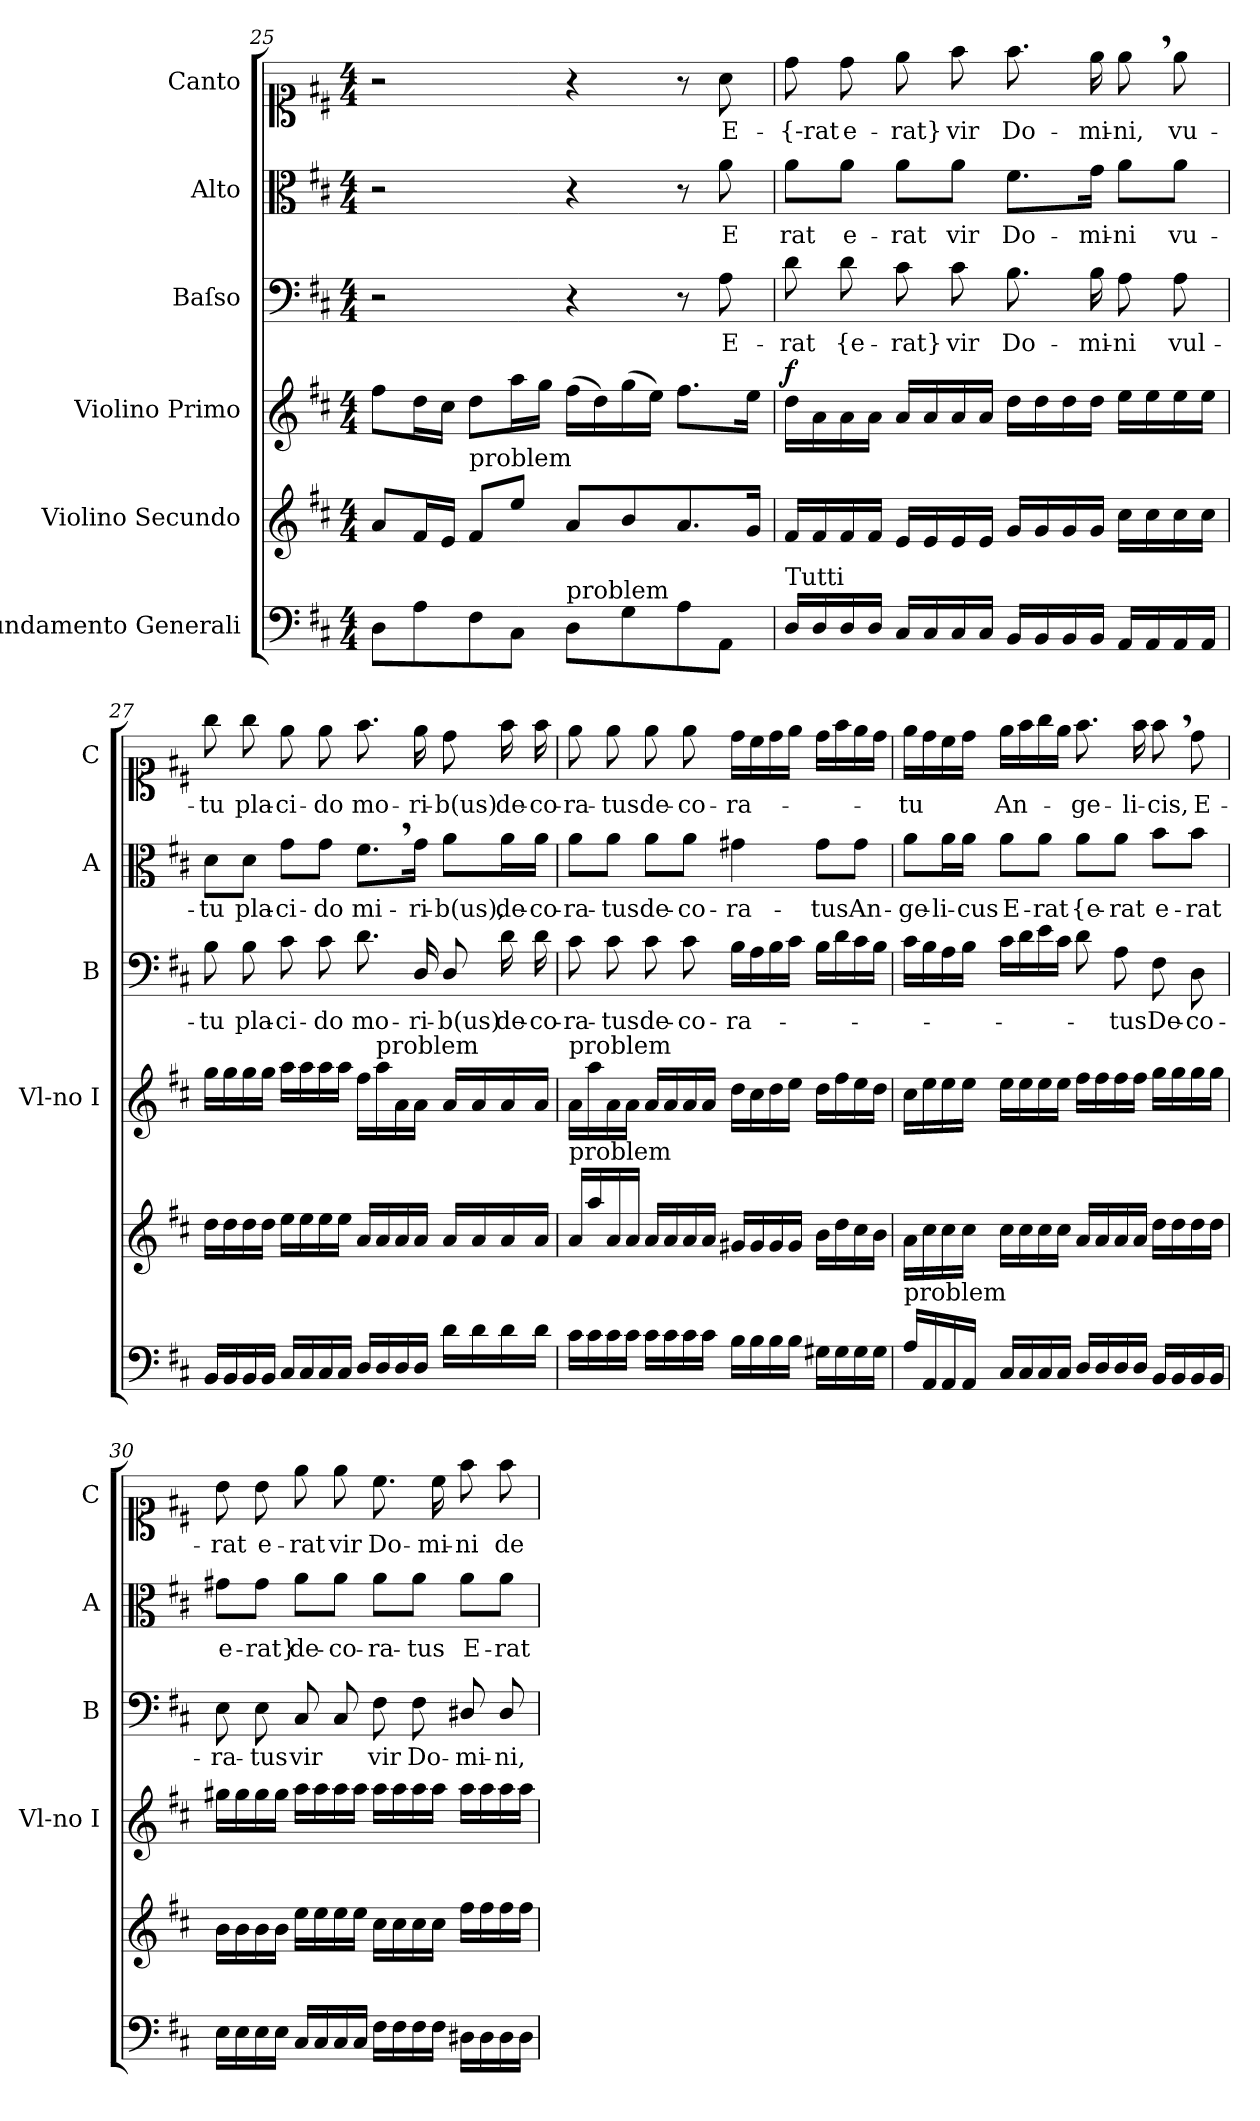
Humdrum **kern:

**kern	**kern	**dynam	**kern	**dynam	**kern	**text	**kern	**text	**kern	**text
*part6	*part5	*part5	*part4	*part4	*part3	*part3	*part2	*part2	*part1	*part1
*staff6	*staff5	*staff5	*staff4	*staff4	*staff3	*staff3	*staff2	*staff2	*staff1	*staff1
*I"Fundamento Generali	*I"Violino Secundo	*	*I"Violino Primo	*	*I"Baſso	*	*I"Alto	*	*I"Canto	*
*	*	*	*I'Vl-no I	*	*I'B	*	*I'A	*	*I'C	*
*clefF4	*clefG2	*	*clefG2	*	*clefF4	*	*clefC3	*	*clefC1	*
*k[f#c#]	*k[f#c#]	*	*k[f#c#]	*	*k[f#c#]	*	*k[f#c#]	*	*k[f#c#]	*
*M4/4	*M4/4	*	*M4/4	*	*M4/4	*	*M4/4	*	*M4/4	*
=25	=25	=25	=25	=25	=25	=25	=25	=25	=25	=25
8D\L	8a/L	.	8ff#\L	.	2r	.	2r	.	2r	.
8A\	16f#/L	.	16dd\L	.	.	.	.	.	.	.
.	16e/JJ	.	16cc#\JJ	.	.	.	.	.	.	.
!	!LO:TX:a:t=problem	!	!	!	!	!	!	!	!	!
8F#\	8f#/L	.	8dd\L	.	.	.	.	.	.	.
8C#\J	8ee\J	.	16aa\L	.	.	.	.	.	.	.
.	.	.	16gg\JJ	.	.	.	.	.	.	.
!LO:TX:a:t=problem	!	!	!	!	!	!	!	!	!	!
8D\L	8a/L	.	(16ff#\LL	.	4r	.	4r	.	4r	.
.	.	.	16dd\)	.	.	.	.	.	.	.
8G\	8b/	.	(16gg\	.	.	.	.	.	.	.
.	.	.	16ee\JJ)	.	.	.	.	.	.	.
8A\	8.a/	.	8.ff#\L	.	8r	.	8r	.	8r	.
8AA/J	.	.	.	.	8A\	E-	8a\	E	8a\	E-
.	16g/Jk	.	16ee\Jk	.	.	.	.	.	.	.
=26	=26	=26	=26	=26	=26	=26	=26	=26	=26	=26
!LO:TX:a:t=Tutti	!	!	!	!	!	!	!	!	!	!
!	!	!LO:DY:a	!	!LO:DY:a	!	!	!	!	!	!
16D/LL	16f#/LL	fo	16dd\LL	f	8d\	-rat	8a\L	-rat	8dd\	{-rat
16D/	16f#/	.	16a\	.	.	.	.	.	.	.
16D/	16f#/	.	16a\	.	8d\	{e-	8a\J	e-	8dd\	e-
16D/JJ	16f#/JJ	.	16a\JJ	.	.	.	.	.	.	.
16C#/LL	16e/LL	.	16a/LL	.	8c#\	-rat}	8a\L	-rat	8ee\	-rat}
16C#/	16e/	.	16a/	.	.	.	.	.	.	.
16C#/	16e/	.	16a/	.	8c#\	vir	8a\J	vir	8ff#\	vir
16C#/JJ	16e/JJ	.	16a/JJ	.	.	.	.	.	.	.
16BB/LL	16g/LL	.	16dd\LL	.	8.B\	Do-	8.f#\L	Do-	8.ff#\	Do-
16BB/	16g/	.	16dd\	.	.	.	.	.	.	.
16BB/	16g/	.	16dd\	.	.	.	.	.	.	.
16BB/JJ	16g/JJ	.	16dd\JJ	.	16B\	-mi-	16g\Jk	-mi-	16ee\	-mi-
16AA/LL	16cc#\LL	.	16ee\LL	.	8A\	-ni	8a\L	-ni	8ee,\	-ni,
16AA/	16cc#\	.	16ee\	.	.	.	.	.	.	.
16AA/	16cc#\	.	16ee\	.	8A\	vul-	8a\J	vu-	8ee\	vu-
16AA/JJ	16cc#\JJ	.	16ee\JJ	.	.	.	.	.	.	.
=27	=27	=27	=27	=27	=27	=27	=27	=27	=27	=27
16BB/LL	16dd\LL	.	16gg\LL	.	8B\	-tu	8d\L	-tu	8gg\	-tu
16BB/	16dd\	.	16gg\	.	.	.	.	.	.	.
16BB/	16dd\	.	16gg\	.	8B\	pla-	8d\J	pla-	8gg\	pla-
16BB/JJ	16dd\JJ	.	16gg\JJ	.	.	.	.	.	.	.
16C#/LL	16ee\LL	.	16aa\LL	.	8c#\	-ci-	8g\L	-ci-	8ee\	-ci-
16C#/	16ee\	.	16aa\	.	.	.	.	.	.	.
16C#/	16ee\	.	16aa\	.	8c#\	-do	8g\J	-do	8ee\	-do
16C#/JJ	16ee\JJ	.	16aa\JJ	.	.	.	.	.	.	.
16D/LL	16a/LL	.	16ff#\LL	.	8.d\	mo-	8.f#,\L	mi-	8.ff#\	mo-
!	!	!	!LO:TX:a:t=problem	!	!	!	!	!	!	!
16D/	16a/	.	16aa\	.	.	.	.	.	.	.
16D/	16a/	.	16a\	.	.	.	.	.	.	.
16D/JJ	16a/JJ	.	16a\JJ	.	16D/	-ri-	16g\Jk	-ri-	16ee\	-ri-
16d\LL	16a/LL	.	16a/LL	.	8D/	-b(us)	8a\L	-b(us),	8dd\	-b(us)
16d\	16a/	.	16a/	.	.	.	.	.	.	.
16d\	16a/	.	16a/	.	16d\	de-	16a\L	de-	16ff#\	de-
16d\JJ	16a/JJ	.	16a/JJ	.	16d\	-co-	16a\JJ	-co-	16ff#\	-co-
=28	=28	=28	=28	=28	=28	=28	=28	=28	=28	=28
!	!	!	!LO:TX:a:t=problem	!	!	!	!	!	!	!
!	!LO:TX:a:t=problem	!	!	!	!	!	!	!	!	!
16c#\LL	16a/LL	.	16a\LL	.	8c#\	-ra-	8a\L	-ra-	8ee\	-ra-
16c#\	16aa\	.	16aa/	.	.	.	.	.	.	.
16c#\	16a/	.	16a\	.	8c#\	-tus	8a\J	-tus	8ee\	-tus
16c#\JJ	16a/JJ	.	16a\JJ	.	.	.	.	.	.	.
16c#\LL	16a/LL	.	16a/LL	.	8c#\	de-	8a\L	de-	8ee\	de-
16c#\	16a/	.	16a/	.	.	.	.	.	.	.
16c#\	16a/	.	16a/	.	8c#\	-co-	8a\J	-co-	8ee\	-co-
16c#\JJ	16a/JJ	.	16a/JJ	.	.	.	.	.	.	.
16B\LL	16g#X/LL	.	16dd\LL	.	16B\LL	-ra-	4g#X\	-ra-	16dd\LL	-ra-
16B\	16g#/	.	16cc#\	.	16A\	.	.	.	16cc#\	.
16B\	16g#/	.	16dd\	.	16B\	.	.	.	16dd\	.
16B\JJ	16g#/JJ	.	16ee\JJ	.	16c#\JJ	.	.	.	16ee\JJ	.
16G#X\LL	16b\LL	.	16dd\LL	.	16B\LL	.	8g#\L	-tus	16dd\LL	.
16G#\	16dd\	.	16ff#\	.	16d\	.	.	.	16ff#\	.
16G#\	16cc#\	.	16ee\	.	16c#\	.	8g#\J	An-	16ee\	.
16G#\JJ	16b\JJ	.	16dd\JJ	.	16B\JJ	.	.	.	16dd\JJ	.
=29	=29	=29	=29	=29	=29	=29	=29	=29	=29	=29
!LO:TX:a:t=problem	!	!	!	!	!	!	!	!	!	!
16A\LL	16a\LL	.	16cc#\LL	.	16c#\LL	.	8a\L	-ge-	16ee\LL	-tu
16AA/	16cc#\	.	16ee\	.	16B\	.	.	.	16dd\	.
16AA/	16cc#\	.	16ee\	.	16A\	.	16a\L	-li-	16cc#\	.
16AA/JJ	16cc#\JJ	.	16ee\JJ	.	16B\JJ	.	16a\JJ	-cus	16dd\JJ	.
16C#/LL	16cc#\LL	.	16ee\LL	.	16c#\LL	.	8a\L	E-	16ee\LL	An-
16C#/	16cc#\	.	16ee\	.	16d\	.	.	.	16ff#\	.
16C#/	16cc#\	.	16ee\	.	16e\	.	8a\J	-rat	16gg\	.
16C#/JJ	16cc#\JJ	.	16ee\JJ	.	16c#\JJ	.	.	.	16ee\JJ	.
16D/LL	16a/LL	.	16ff#\LL	.	8d\	.	8a\L	{e-	8.ff#\	ge-
16D/	16a/	.	16ff#\	.	.	.	.	.	.	.
16D/	16a/	.	16ff#\	.	8A\	-tus	8a\J	-rat	.	.
16D/JJ	16a/JJ	.	16ff#\JJ	.	.	.	.	.	16ff#\	-li-
16BB/LL	16dd\LL	.	16gg\LL	.	8F#\	De-	8b\L	e-	8ff#,\	-cis,
16BB/	16dd\	.	16gg\	.	.	.	.	.	.	.
16BB/	16dd\	.	16gg\	.	8D\	-co-	8b\J	-rat	8dd\	E-
16BB/JJ	16dd\JJ	.	16gg\JJ	.	.	.	.	.	.	.
=30	=30	=30	=30	=30	=30	=30	=30	=30	=30	=30
16E\LL	16b\LL	.	16gg#X\LL	.	8E\	-ra-	8g#X\L	e-	8b\	-rat
16E\	16b\	.	16gg#\	.	.	.	.	.	.	.
16E\	16b\	.	16gg#\	.	8E\	-tus	8g#\J	-rat}	8b\	e-
16E\JJ	16b\JJ	.	16gg#\JJ	.	.	.	.	.	.	.
16C#/LL	16ee\LL	.	16aa\LL	.	8C#/	vir	8a\L	de-	8ee\	-rat
16C#/	16ee\	.	16aa\	.	.	.	.	.	.	.
16C#/	16ee\	.	16aa\	.	8C#/	.	8a\J	-co-	8ee\	vir
16C#/JJ	16ee\JJ	.	16aa\JJ	.	.	.	.	.	.	.
16F#\LL	16cc#\LL	.	16aa\LL	.	8F#\	vir	8a\L	-ra-	8.cc#\	Do-
16F#\	16cc#\	.	16aa\	.	.	.	.	.	.	.
16F#\	16cc#\	.	16aa\	.	8F#\	Do-	8a\J	-tus	.	.
16F#\JJ	16cc#\JJ	.	16aa\JJ	.	.	.	.	.	16cc#\	-mi-
16D#X\LL	16ff#\LL	.	16aa\LL	.	8D#X/	-mi-	8a\L	E-	8ff#\	-ni
16D#\	16ff#\	.	16aa\	.	.	.	.	.	.	.
16D#\	16ff#\	.	16aa\	.	8D#/	-ni,	8a\J	-rat	8ff#\	de-
16D#\JJ	16ff#\JJ	.	16aa\JJ	.	.	.	.	.	.	.
=	=	=	=	=	=	=	=	=	=	=
*-	*-	*-	*-	*-	*-	*-	*-	*-	*-	*-
